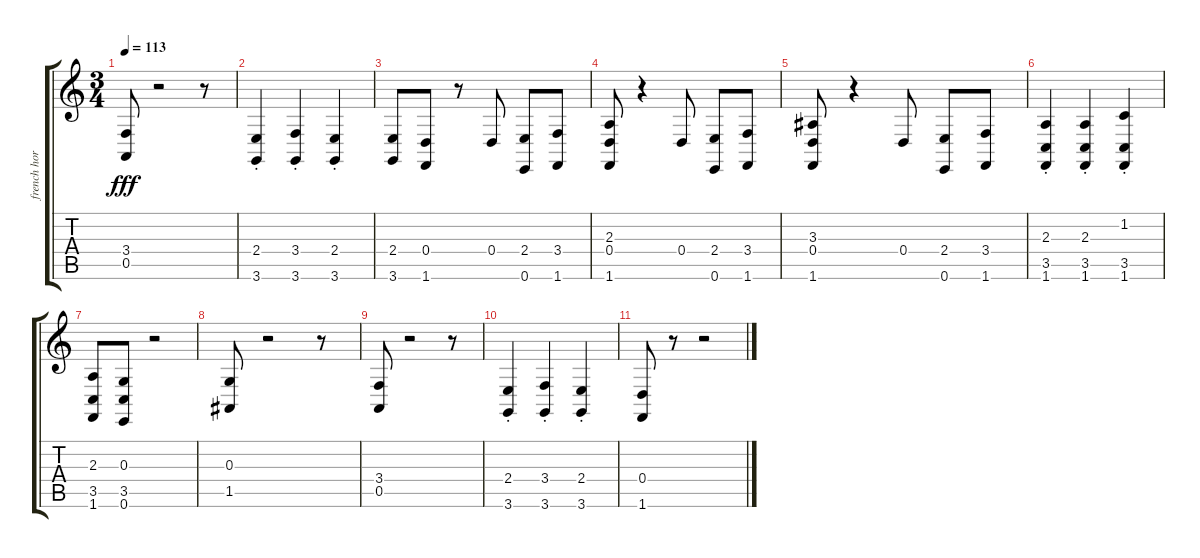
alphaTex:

\track ("french horn" "french hor") {instrument frenchhorn}
\staff {score tabs}
\tuning (E4 B3 G3 D3 A2 E2) {hide}
\ts (3 4)
\tempo 113
\clef g2
\ks c
(3.4 0.5).8{dy fff} r.2 r.8 |
(2.4{st} 3.6{st}).4 (3.4{st} 3.6{st}).4 (2.4{st} 3.6{st}).4 |
(2.4 3.6).8 (0.4 1.6).8 r.8 0.4.8 (2.4 0.6).8 (3.4 1.6).8 |
(2.3 0.4 1.6).8 r.4 0.4.8 (2.4 0.6).8 (3.4 1.6).8 |
(3.3 0.4 1.6).8 r.4 0.4.8 (2.4 0.6).8 (3.4 1.6).8 |
(2.3{st} 3.5{st} 1.6{st}).4 (2.3{st} 3.5{st} 1.6{st}).4 (1.2{st} 3.5{st} 1.6{st}).4 |
(2.3 3.5 1.6).8 (0.3 3.5 0.6).8 r.2 |
(0.3 1.5).8 r.2 r.8 |
(3.4 0.5).8 r.2 r.8 |
(2.4{st} 3.6{st}).4 (3.4{st} 3.6{st}).4 (2.4{st} 3.6{st}).4 |
(0.4 1.6).8 r.8 r.2
